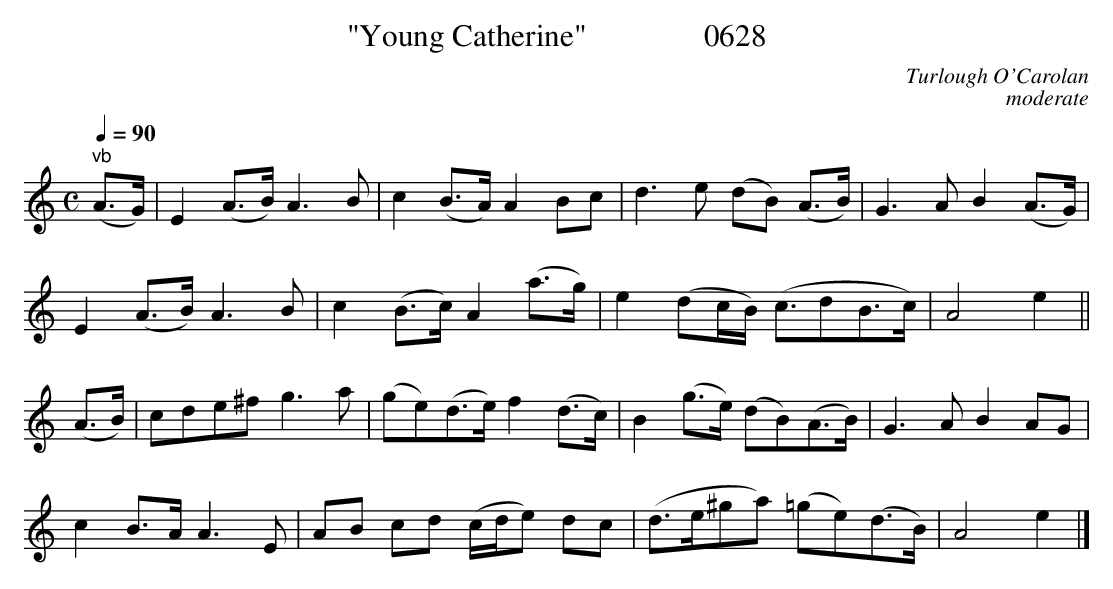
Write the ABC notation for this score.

X:1
T:"Young Catherine"               0628
C:Turlough O'Carolan
C:moderate
Q:1/4=90
M:C
L:1/8
K:C
"^vb"(A3/2G/2)|E2(A3/2B/2) A3B|c2(B3/2A/2) A2Bc|d3e (dB) (A3/2B/2)|G3A B2(A3/2G/2)|
E2(A3/2B/2) A3B|c2(B3/2c/2) A2(a3/2g/2)|e2(dc/2B/2) (c3/2dB3/2c/2)|A4e2||
(A3/2B/2)|cde^f g3a|(ge)(d3/2e/2) f2(d3/2c/2)|B2(g3/2e/2) (dB)(A3/2B/2)|G3A B2AG|
c2B3/2A/2 A3E|AB cd (c/2d/2e) dc|(d3/2e/2^ga) (=ge)(d3/2B/2)|A4e2|]
